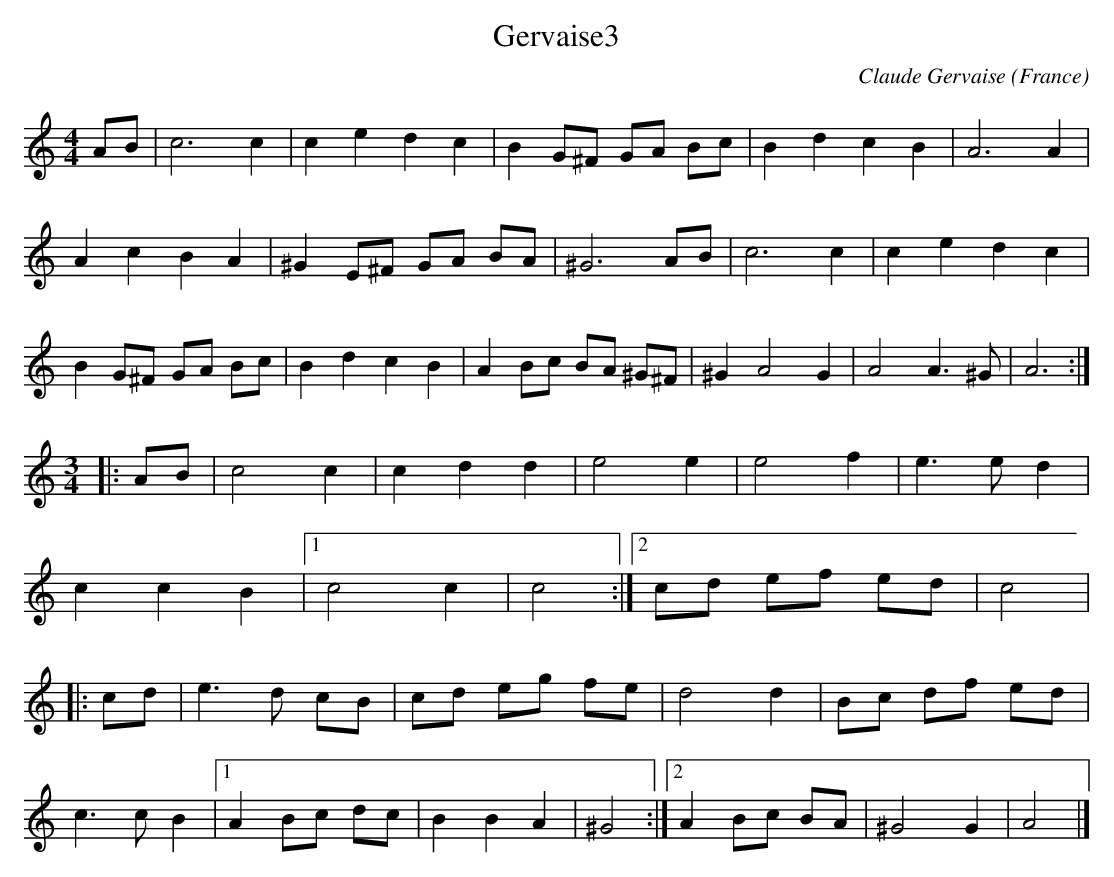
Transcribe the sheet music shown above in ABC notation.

X:1
T:Gervaise3
C:Claude Gervaise
L:1/8
M:4/4
O:France
K:C
AB|c6c2|c2e2d2c2|B2G^F GA Bc|B2d2c2B2|A6A2|
A2c2B2A2|^G2E^F GA BA|^G6AB|c6c2|c2e2d2c2|
B2G^F GA Bc|B2d2c2B2|A2Bc BA ^G^F|^G2A4G2|A4 A3^G|A6:|
[M:3/4]|:AB|c4c2|c2d2d2|e4e2|e4f2|e3e d2|
c2c2B2|1 c4c2|c4:|2 cd ef ed|c4|
|:cd|e3d cB|cd eg fe|d4d2|Bc df ed|
c3c B2|1 A2Bc dc|B2B2A2|^G4:|2 A2Bc BA|^G4G2|A4|]
